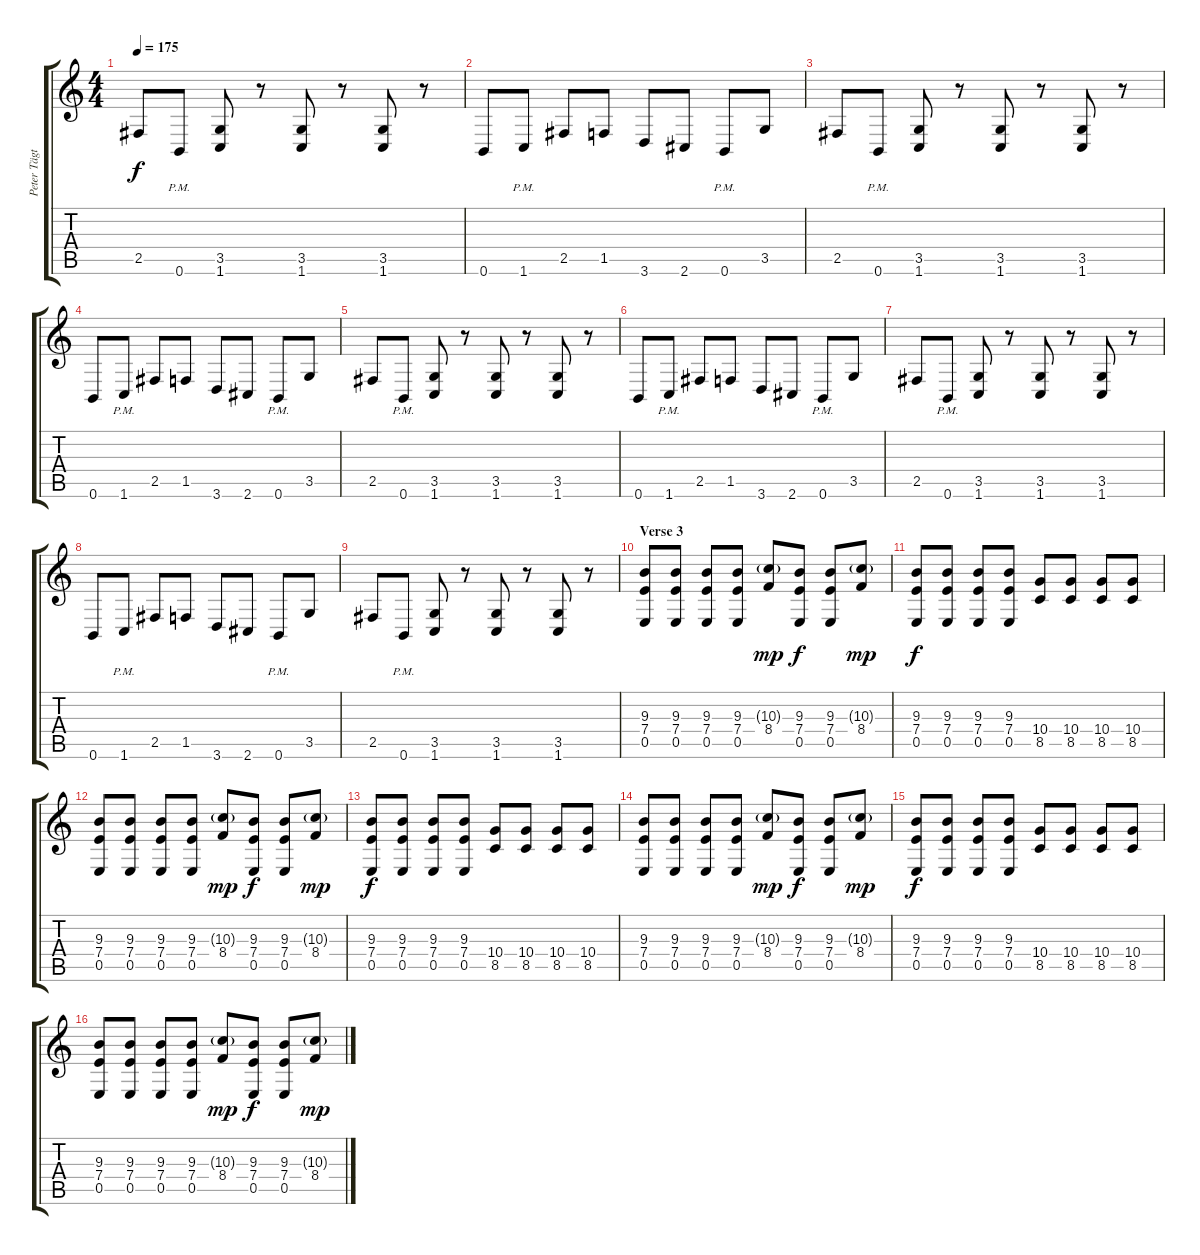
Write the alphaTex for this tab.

\track ("Peter Tägtgren" "Peter Tägt") {instrument distortionguitar}
\staff {score tabs}
\tuning (B3 Gb3 D3 A2 E2 B1) {hide}
\ts (4 4)
\tempo 175
\clef g2
\ks c
2.5.8{dy f} 0.6{pm}.8 (3.5 1.6).8 r.8 (3.5 1.6).8 r.8 (3.5 1.6).8 r.8 |
0.6.8 1.6{pm}.8 2.5.8 1.5.8 3.6.8 2.6.8 0.6{pm}.8 3.5.8 |
2.5.8 0.6{pm}.8 (3.5 1.6).8 r.8 (3.5 1.6).8 r.8 (3.5 1.6).8 r.8 |
0.6.8 1.6{pm}.8 2.5.8 1.5.8 3.6.8 2.6.8 0.6{pm}.8 3.5.8 |
2.5.8 0.6{pm}.8 (3.5 1.6).8 r.8 (3.5 1.6).8 r.8 (3.5 1.6).8 r.8 |
0.6.8 1.6{pm}.8 2.5.8 1.5.8 3.6.8 2.6.8 0.6{pm}.8 3.5.8 |
2.5.8 0.6{pm}.8 (3.5 1.6).8 r.8 (3.5 1.6).8 r.8 (3.5 1.6).8 r.8 |
0.6.8 1.6{pm}.8 2.5.8 1.5.8 3.6.8 2.6.8 0.6{pm}.8 3.5.8 |
2.5.8 0.6{pm}.8 (3.5 1.6).8 r.8 (3.5 1.6).8 r.8 (3.5 1.6).8 r.8 |
\section ("" "Verse 3")
(9.3 7.4 0.5).8 (9.3 7.4 0.5).8 (9.3 7.4 0.5).8 (9.3 7.4 0.5).8 (10.3{g} 8.4).8{dy mp} (9.3 7.4 0.5).8{dy f} (9.3 7.4 0.5).8 (10.3{g} 8.4).8{dy mp} |
(9.3 7.4 0.5).8{dy f} (9.3 7.4 0.5).8 (9.3 7.4 0.5).8 (9.3 7.4 0.5).8 (10.4 8.5).8 (10.4 8.5).8 (10.4 8.5).8 (10.4 8.5).8 |
(9.3 7.4 0.5).8 (9.3 7.4 0.5).8 (9.3 7.4 0.5).8 (9.3 7.4 0.5).8 (10.3{g} 8.4).8{dy mp} (9.3 7.4 0.5).8{dy f} (9.3 7.4 0.5).8 (10.3{g} 8.4).8{dy mp} |
(9.3 7.4 0.5).8{dy f} (9.3 7.4 0.5).8 (9.3 7.4 0.5).8 (9.3 7.4 0.5).8 (10.4 8.5).8 (10.4 8.5).8 (10.4 8.5).8 (10.4 8.5).8 |
(9.3 7.4 0.5).8 (9.3 7.4 0.5).8 (9.3 7.4 0.5).8 (9.3 7.4 0.5).8 (10.3{g} 8.4).8{dy mp} (9.3 7.4 0.5).8{dy f} (9.3 7.4 0.5).8 (10.3{g} 8.4).8{dy mp} |
(9.3 7.4 0.5).8{dy f} (9.3 7.4 0.5).8 (9.3 7.4 0.5).8 (9.3 7.4 0.5).8 (10.4 8.5).8 (10.4 8.5).8 (10.4 8.5).8 (10.4 8.5).8 |
(9.3 7.4 0.5).8 (9.3 7.4 0.5).8 (9.3 7.4 0.5).8 (9.3 7.4 0.5).8 (10.3{g} 8.4).8{dy mp} (9.3 7.4 0.5).8{dy f} (9.3 7.4 0.5).8 (10.3{g} 8.4).8{dy mp}
